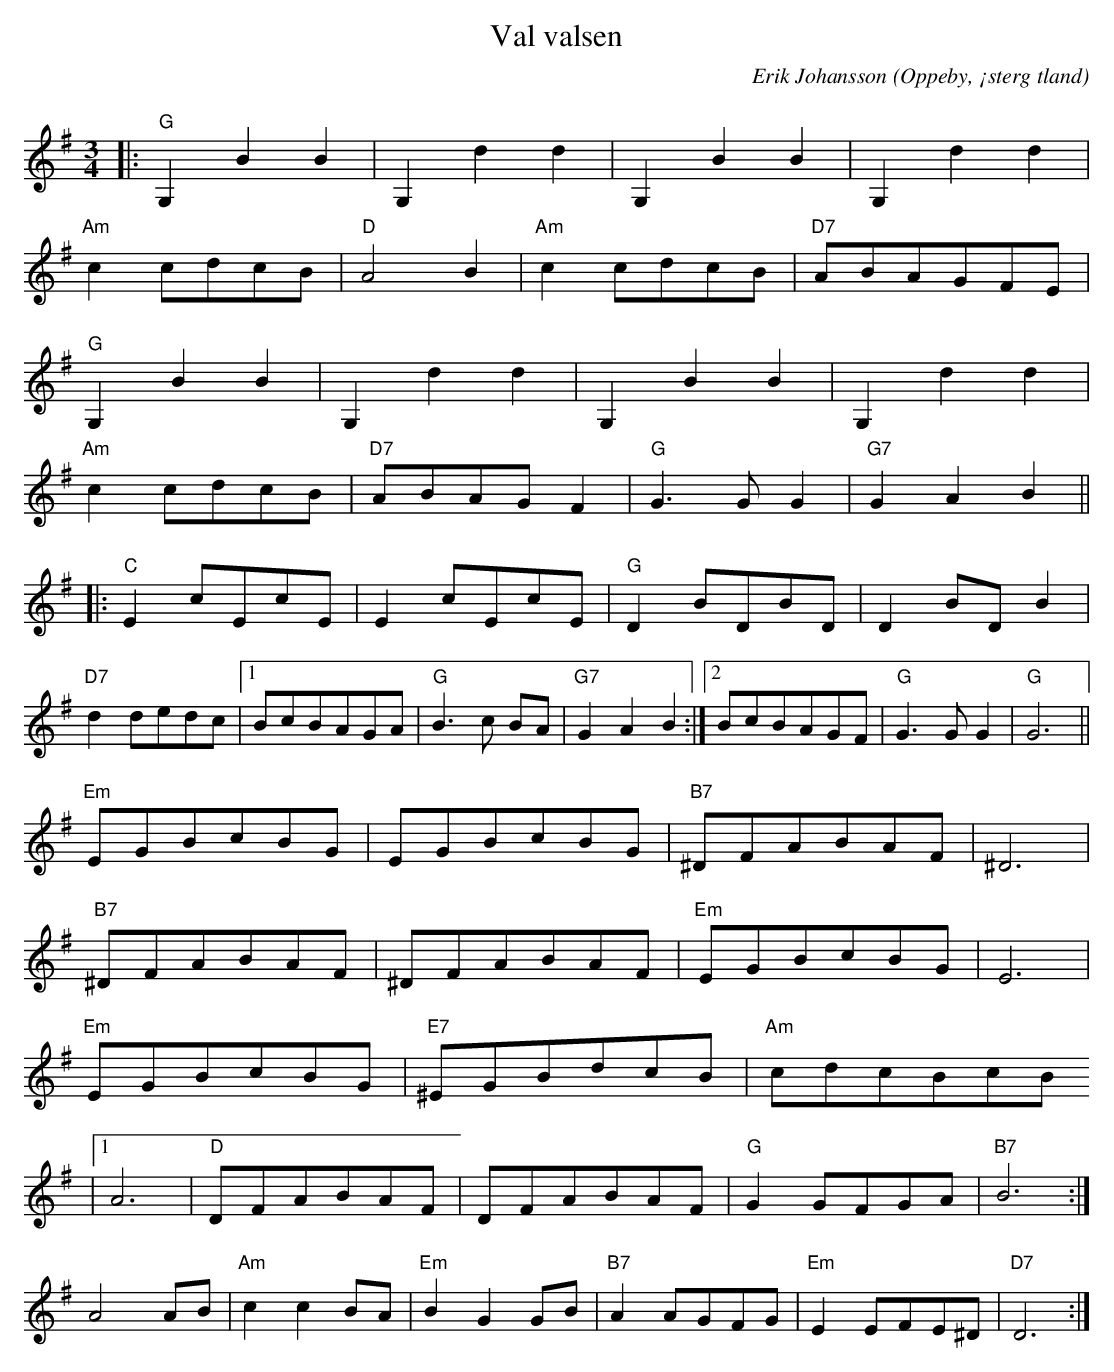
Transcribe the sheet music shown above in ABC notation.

X:1
T:Val valsen
C:Erik Johansson
O:Oppeby, ¡sterg tland
Q:140
M:3/4
L:1/8
K:G
|:"G"G,2B2B2|G,2d2d2 |G,2B2B2|G,2d2d2 |
"Am" c2 cdcB| "D" A4 B2 | "Am" c2 cdcB |"D7" ABAGFE |
"G"G,2B2B2|G,2d2d2 |G,2B2B2|G,2d2d2 |
"Am" c2 cdcB| "D7" ABAGF2 | "G" G3 G G2 |"G7" G2A2B2 ||
|:"C"E2 cEcE |E2 cEcE|"G" D2 BDBD |D2 BD B2 |
"D7"d2 dedc|1 BcBAGA|"G"B3 c BA|"G7" G2A2B2:|2 BcBAGF|"G" G3 G G2| "G" G6 ||
"Em" EGBcBG |EGBcBG |"B7"^DFABAF |^D6 |
"B7"^DFABAF |^DFABAF |"Em" EGBcBG |E6 |
"Em" EGBcBG |"E7"^EGBdcB |"Am"cdcBcB
|1 A6 |"D" DFABAF |DFABAF | "G" G2 GFGA |"B7" B6 :|
2 A4 AB |"Am" c2 c2 BA |"Em" B2 G2 GB | "B7" A2 AGFG |"Em" E2 EFE^D |"D7" D6 :|
